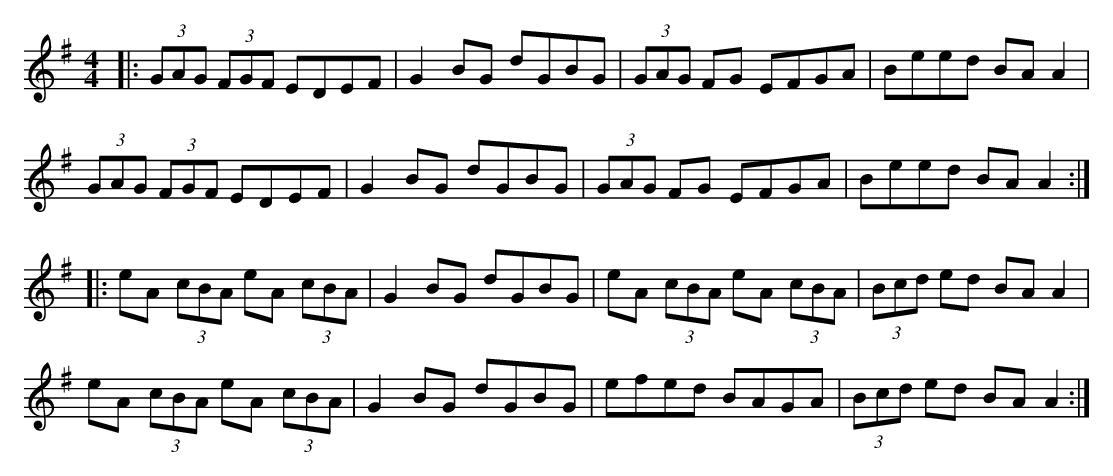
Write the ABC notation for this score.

X:1
M:4/4
K:Ador
|:(3GAG (3FGF EDEF|G2 BG dGBG|(3GAG FG EFGA|Beed BA A2|
(3GAG (3FGF EDEF|G2 BG dGBG|(3GAG FG EFGA|Beed BA A2:|
|:eA (3cBA eA (3cBA|G2 BG dGBG|eA (3cBA eA (3cBA|(3Bcd ed BA A2|
eA (3cBA eA (3cBA|G2 BG dGBG|efed BAGA|(3Bcd ed BA A2:|
